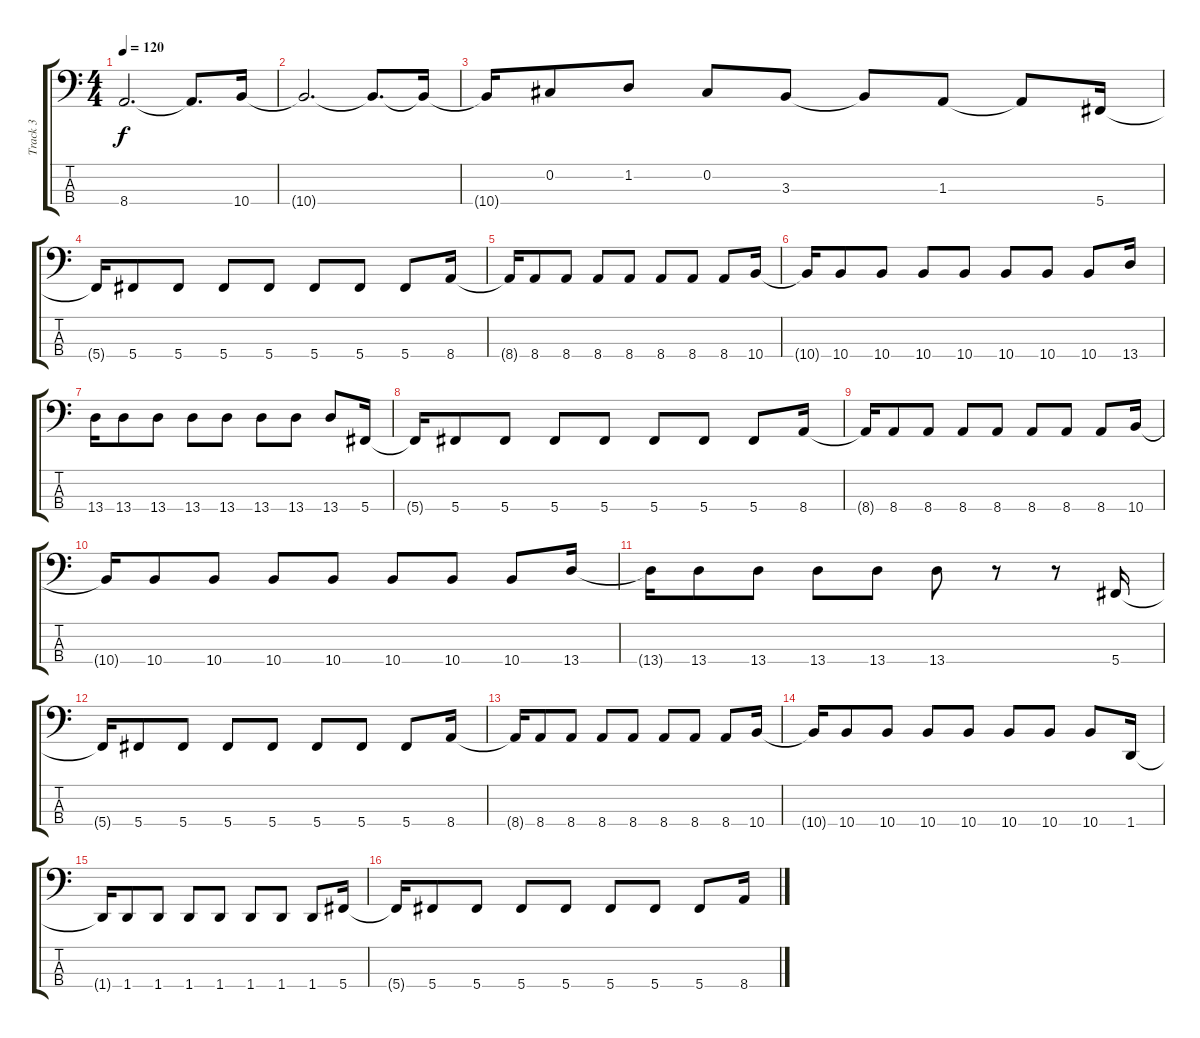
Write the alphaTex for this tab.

\track ("Track 3" "Track 3") {instrument electricbasspick}
\staff {score tabs}
\tuning (Gb2 Db2 Ab1 Db1) {hide}
\ts (4 4)
\tempo 120
\clef f4
\ks c
8.4{t}.2{d dy f} 8.4{t}.8{d} 10.4.16 |
10.4{t}.2{d} 10.4{t}.8{d} 10.4{t}.16 |
10.4{t}.16 0.2.8 1.2.8 0.2.8 3.3.8 3.3{t}.8 1.3.8 1.3{t}.8 5.4.16 |
5.4{t}.16 5.4.8 5.4.8 5.4.8 5.4.8 5.4.8 5.4.8 5.4.8 8.4.16 |
8.4{t}.16 8.4.8 8.4.8 8.4.8 8.4.8 8.4.8 8.4.8 8.4.8 10.4.16 |
10.4{t}.16 10.4.8 10.4.8 10.4.8 10.4.8 10.4.8 10.4.8 10.4.8 13.4.16 |
13.4.16 13.4.8 13.4.8 13.4.8 13.4.8 13.4.8 13.4.8 13.4.8 5.4.16 |
5.4{t}.16 5.4.8 5.4.8 5.4.8 5.4.8 5.4.8 5.4.8 5.4.8 8.4.16 |
8.4{t}.16 8.4.8 8.4.8 8.4.8 8.4.8 8.4.8 8.4.8 8.4.8 10.4.16 |
10.4{t}.16 10.4.8 10.4.8 10.4.8 10.4.8 10.4.8 10.4.8 10.4.8 13.4.16 |
13.4{t}.16 13.4.8 13.4.8 13.4.8 13.4.8 13.4.8 r.8 r.8 5.4.16 |
5.4{t}.16 5.4.8 5.4.8 5.4.8 5.4.8 5.4.8 5.4.8 5.4.8 8.4.16 |
8.4{t}.16 8.4.8 8.4.8 8.4.8 8.4.8 8.4.8 8.4.8 8.4.8 10.4.16 |
10.4{t}.16 10.4.8 10.4.8 10.4.8 10.4.8 10.4.8 10.4.8 10.4.8 1.4.16 |
1.4{t}.16 1.4.8 1.4.8 1.4.8 1.4.8 1.4.8 1.4.8 1.4.8 5.4.16 |
5.4{t}.16 5.4.8 5.4.8 5.4.8 5.4.8 5.4.8 5.4.8 5.4.8 8.4.16
